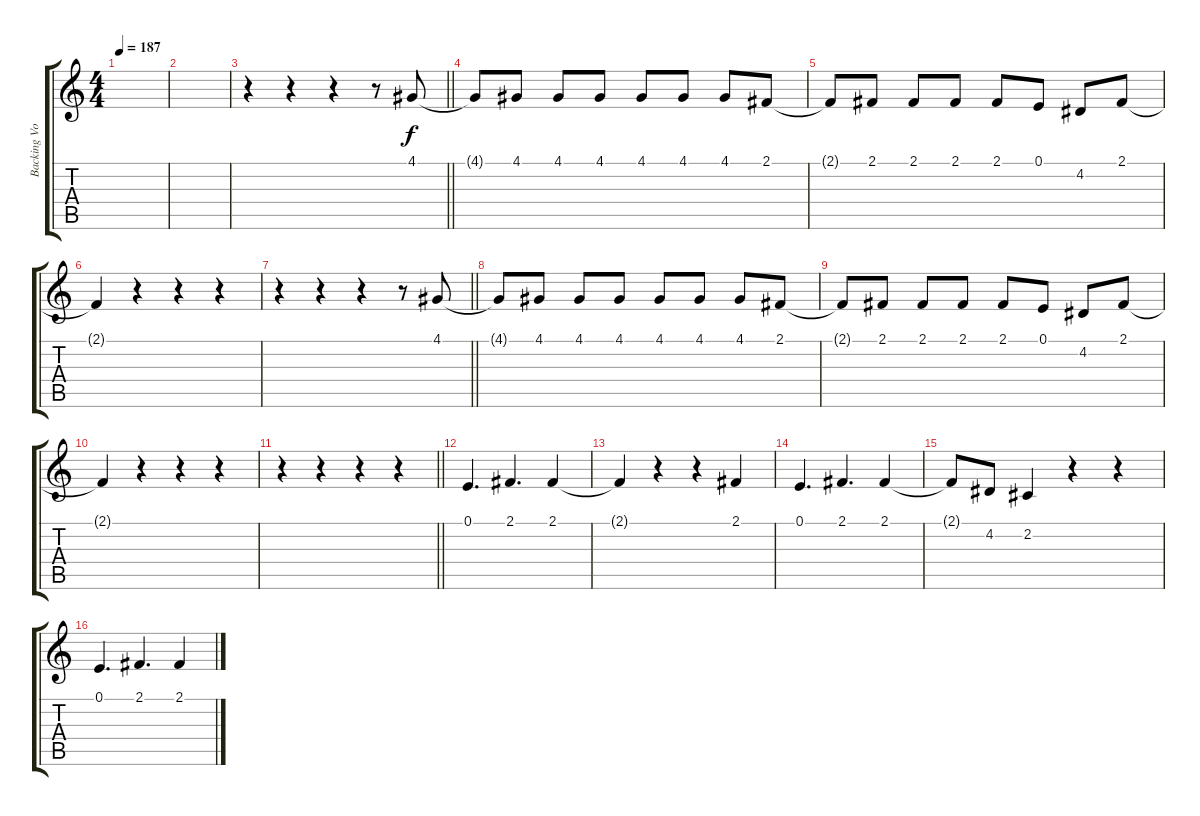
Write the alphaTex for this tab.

\track ("Backing Vocals" "Backing Vo") {instrument bassoon}
\staff {score tabs}
\tuning (E4 B3 G3 D3 A2 E2) {hide}
\ts (4 4)
\tempo 187
\clef g2
\ks c
|
|
\barLineRight lightlight
r.4 r.4 r.4 r.8 4.1.8 |
4.1{t}.8 4.1.8 4.1.8 4.1.8 4.1.8 4.1.8 4.1.8 2.1.8 |
2.1{t}.8 2.1.8 2.1.8 2.1.8 2.1.8 0.1.8 4.2.8 2.1.8 |
2.1{t}.4 r.4 r.4 r.4 |
\barLineRight lightlight
r.4 r.4 r.4 r.8 4.1.8 |
4.1{t}.8 4.1.8 4.1.8 4.1.8 4.1.8 4.1.8 4.1.8 2.1.8 |
2.1{t}.8 2.1.8 2.1.8 2.1.8 2.1.8 0.1.8 4.2.8 2.1.8 |
2.1{t}.4 r.4 r.4 r.4 |
\barLineRight lightlight
r.4 r.4 r.4 r.4 |
0.1.4{d} 2.1.4{d} 2.1.4 |
2.1{t}.4 r.4 r.4 2.1.4 |
0.1.4{d} 2.1.4{d} 2.1.4 |
2.1{t}.8 4.2.8 2.2.4 r.4 r.4 |
0.1.4{d} 2.1.4{d} 2.1.4
